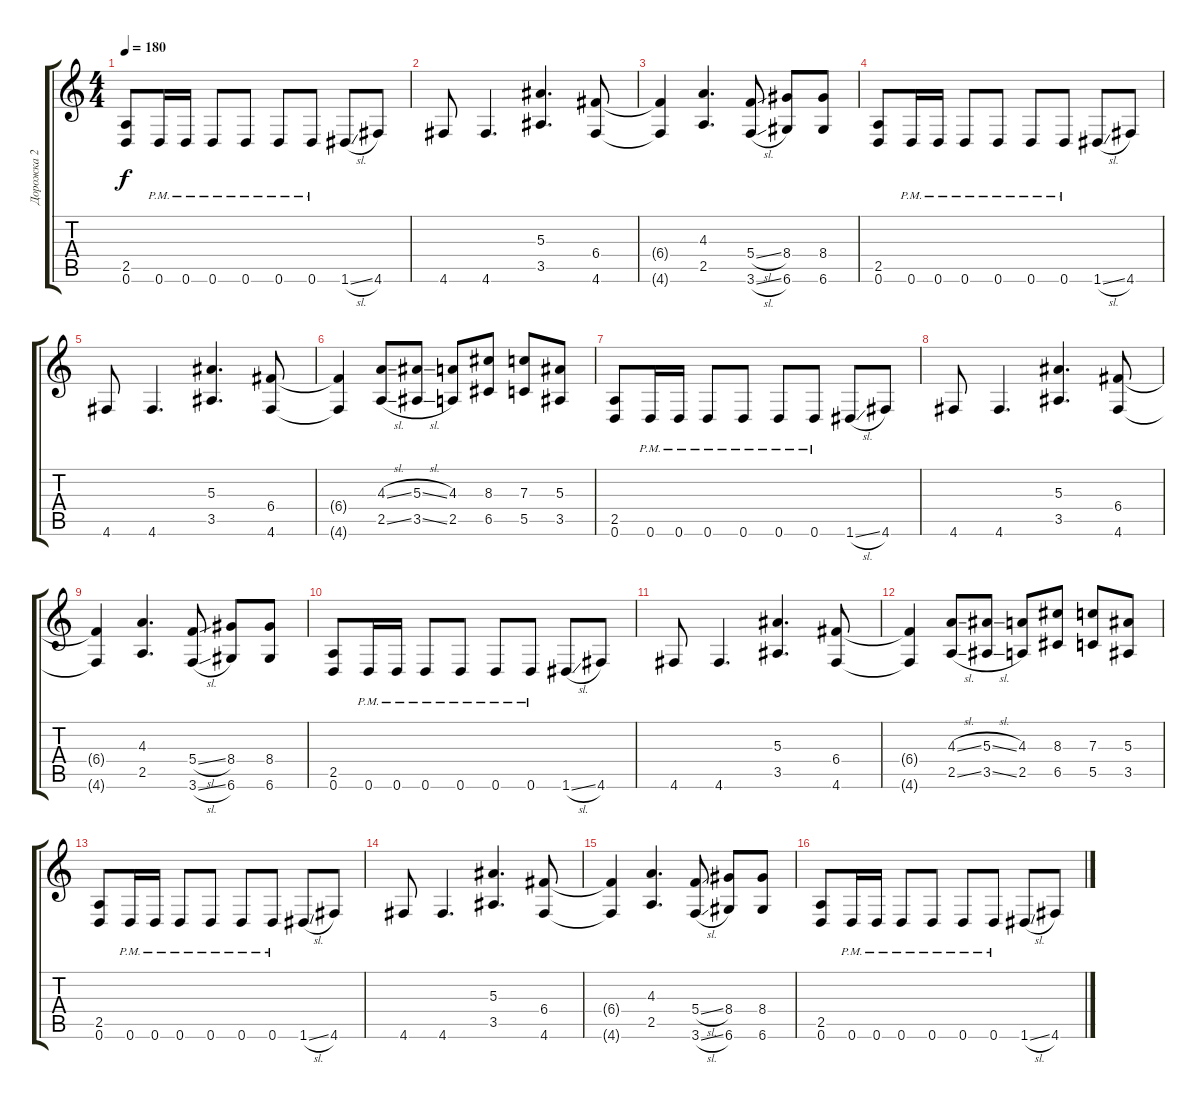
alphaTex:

\track ("Дорожка 2" "Дорожка 2") {instrument distortionguitar}
\staff {score tabs}
\tuning (D4 A3 F3 C3 G2 D2) {hide}
\ts (4 4)
\tempo 180
\clef g2
\ks c
(2.5 0.6).8{dy f} 0.6{pm}.16 0.6{pm}.16 0.6{pm}.8 0.6{pm}.8 0.6{pm}.8 0.6{pm}.8 1.6{sl}.8 4.6.8 |
4.6.8 4.6.4{d} (5.3 3.5).4{d} (6.4 4.6).8 |
(6.4{t} 4.6{t}).4 (4.3 2.5).4{d} (5.4{sl} 3.6{sl}).8 (8.4 6.6).8 (8.4 6.6).8 |
(2.5 0.6).8 0.6{pm}.16 0.6{pm}.16 0.6{pm}.8 0.6{pm}.8 0.6{pm}.8 0.6{pm}.8 1.6{sl}.8 4.6.8 |
4.6.8 4.6.4{d} (5.3 3.5).4{d} (6.4 4.6).8 |
(6.4{t} 4.6{t}).4 (4.3{sl} 2.5{sl}).8 (5.3{sl} 3.5{sl}).8 (4.3 2.5).8 (8.3 6.5).8 (7.3 5.5).8 (5.3 3.5).8 |
(2.5 0.6).8 0.6{pm}.16 0.6{pm}.16 0.6{pm}.8 0.6{pm}.8 0.6{pm}.8 0.6{pm}.8 1.6{sl}.8 4.6.8 |
4.6.8 4.6.4{d} (5.3 3.5).4{d} (6.4 4.6).8 |
(6.4{t} 4.6{t}).4 (4.3 2.5).4{d} (5.4{sl} 3.6{sl}).8 (8.4 6.6).8 (8.4 6.6).8 |
(2.5 0.6).8 0.6{pm}.16 0.6{pm}.16 0.6{pm}.8 0.6{pm}.8 0.6{pm}.8 0.6{pm}.8 1.6{sl}.8 4.6.8 |
4.6.8 4.6.4{d} (5.3 3.5).4{d} (6.4 4.6).8 |
(6.4{t} 4.6{t}).4 (4.3{sl} 2.5{sl}).8 (5.3{sl} 3.5{sl}).8 (4.3 2.5).8 (8.3 6.5).8 (7.3 5.5).8 (5.3 3.5).8 |
(2.5 0.6).8 0.6{pm}.16 0.6{pm}.16 0.6{pm}.8 0.6{pm}.8 0.6{pm}.8 0.6{pm}.8 1.6{sl}.8 4.6.8 |
4.6.8 4.6.4{d} (5.3 3.5).4{d} (6.4 4.6).8 |
(6.4{t} 4.6{t}).4 (4.3 2.5).4{d} (5.4{sl} 3.6{sl}).8 (8.4 6.6).8 (8.4 6.6).8 |
(2.5 0.6).8 0.6{pm}.16 0.6{pm}.16 0.6{pm}.8 0.6{pm}.8 0.6{pm}.8 0.6{pm}.8 1.6{sl}.8 4.6.8
